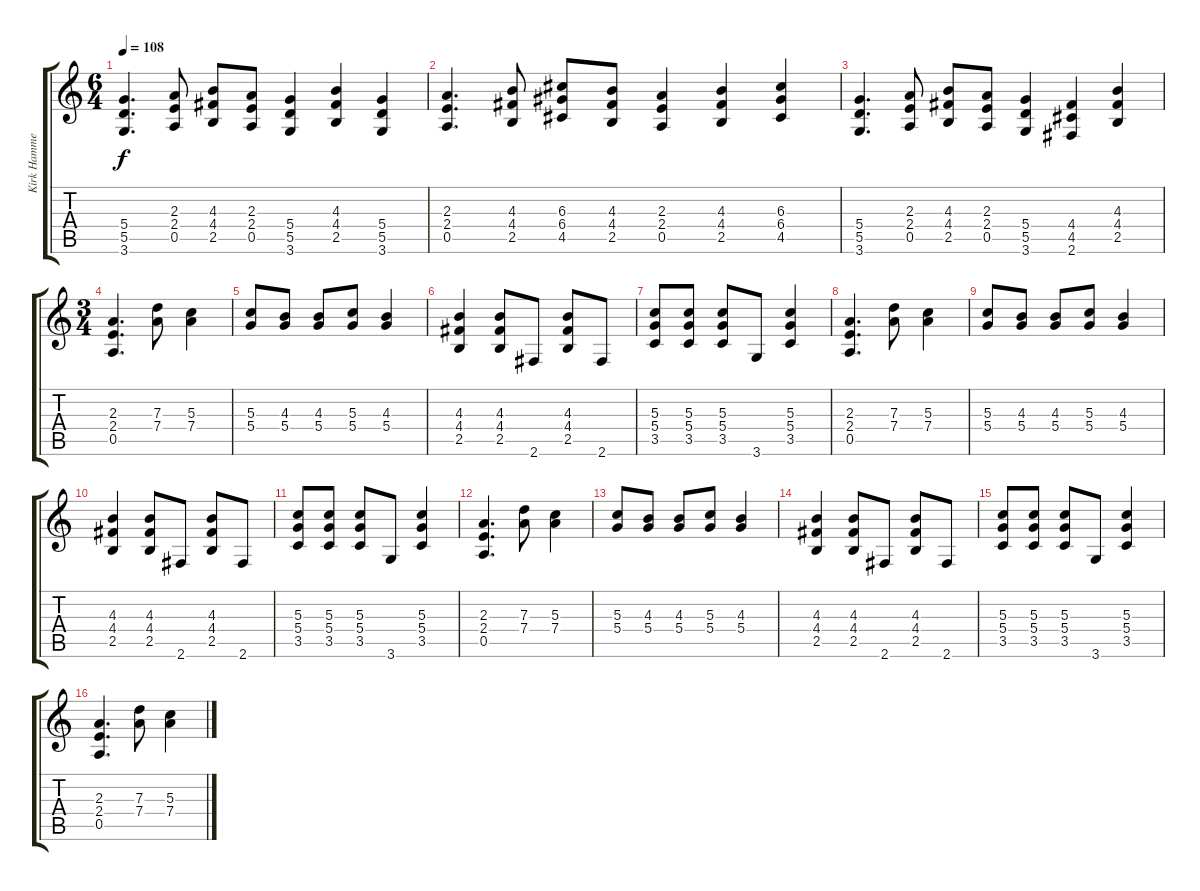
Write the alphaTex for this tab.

\track ("Kirk Hammet" "Kirk Hamme") {instrument acousticguitarsteel}
\staff {score tabs}
\tuning (E4 B3 G3 D3 A2 E2) {hide}
\ts (6 4)
\tempo 108
\clef g2
\ks c
(5.4 5.5 3.6).4{d dy f} (2.3 2.4 0.5).8 (4.3 4.4 2.5).8 (2.3 2.4 0.5).8 (5.4 5.5 3.6).4 (4.3 4.4 2.5).4 (5.4 5.5 3.6).4 |
(2.3 2.4 0.5).4{d} (4.3 4.4 2.5).8 (6.3 6.4 4.5).8 (4.3 4.4 2.5).8 (2.3 2.4 0.5).4 (4.3 4.4 2.5).4 (6.3 6.4 4.5).4 |
(5.4 5.5 3.6).4{d} (2.3 2.4 0.5).8 (4.3 4.4 2.5).8 (2.3 2.4 0.5).8 (5.4 5.5 3.6).4 (4.4 4.5 2.6).4 (4.3 4.4 2.5).4 |
\ts (3 4)
(2.3 2.4 0.5).4{d} (7.3 7.4).8 (5.3 7.4).4 |
(5.3 5.4).8 (4.3 5.4).8 (4.3 5.4).8 (5.3 5.4).8 (4.3 5.4).4 |
(4.3 4.4 2.5).4 (4.3 4.4 2.5).8 2.6.8 (4.3 4.4 2.5).8 2.6.8 |
(5.3 5.4 3.5).8 (5.3 5.4 3.5).8 (5.3 5.4 3.5).8 3.6.8 (5.3 5.4 3.5).4 |
(2.3 2.4 0.5).4{d} (7.3 7.4).8 (5.3 7.4).4 |
(5.3 5.4).8 (4.3 5.4).8 (4.3 5.4).8 (5.3 5.4).8 (4.3 5.4).4 |
(4.3 4.4 2.5).4 (4.3 4.4 2.5).8 2.6.8 (4.3 4.4 2.5).8 2.6.8 |
(5.3 5.4 3.5).8 (5.3 5.4 3.5).8 (5.3 5.4 3.5).8 3.6.8 (5.3 5.4 3.5).4 |
(2.3 2.4 0.5).4{d} (7.3 7.4).8 (5.3 7.4).4 |
(5.3 5.4).8 (4.3 5.4).8 (4.3 5.4).8 (5.3 5.4).8 (4.3 5.4).4 |
(4.3 4.4 2.5).4 (4.3 4.4 2.5).8 2.6.8 (4.3 4.4 2.5).8 2.6.8 |
(5.3 5.4 3.5).8 (5.3 5.4 3.5).8 (5.3 5.4 3.5).8 3.6.8 (5.3 5.4 3.5).4 |
(2.3 2.4 0.5).4{d} (7.3 7.4).8 (5.3 7.4).4
